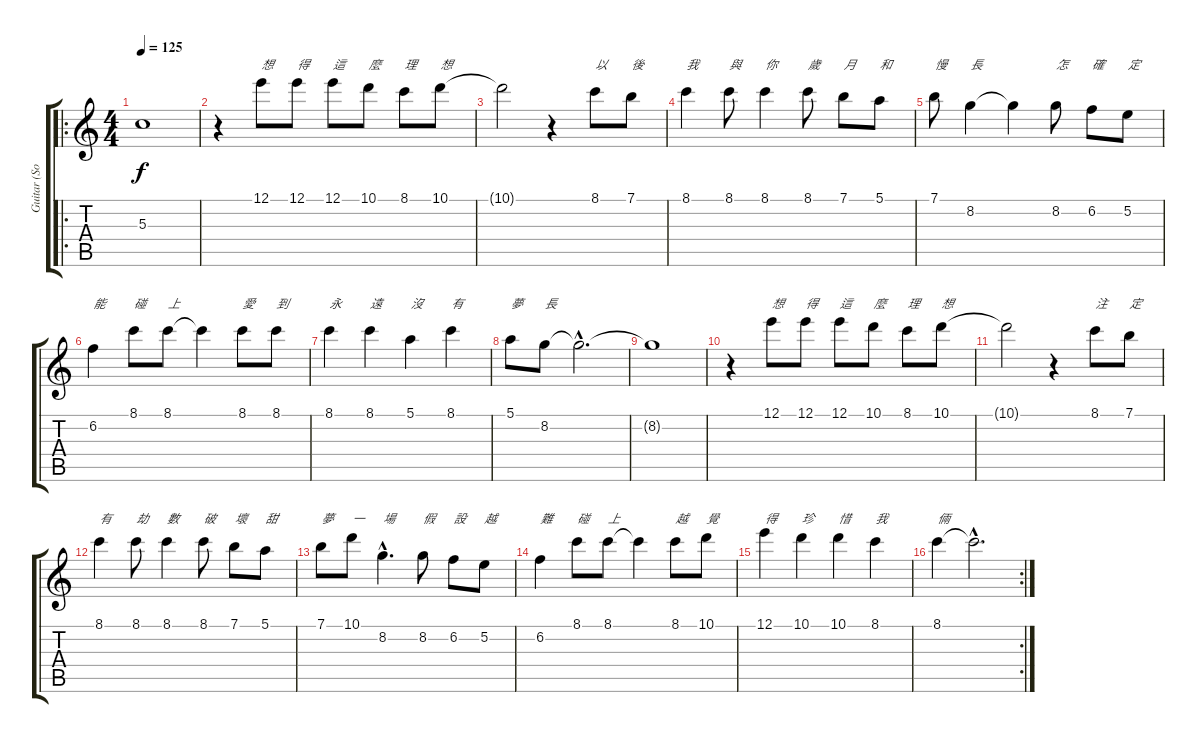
\track ("Guitar (Solo)" "Guitar (So") {instrument electricguitarjazz}
\staff {score tabs}
\tuning (E4 B3 G3 D3 A2 E2) {hide}
\ro
\ts (4 4)
\tempo 125
\clef g2
\ks c
5.3{t}.1{dy f} |
r.4 12.1.8{txt "想"} 12.1.8{txt "得"} 12.1.8{txt "這"} 10.1.8{txt "麼"} 8.1.8{txt "理"} 10.1.8{txt "想"} |
10.1{t}.2 r.4 8.1.8{txt "以"} 7.1.8{txt "後"} |
8.1.4{txt "我"} 8.1.8{txt "與"} 8.1.4{txt "你"} 8.1.8{txt "歲"} 7.1.8{txt "月"} 5.1.8{txt "和"} |
7.1.8{txt "慢"} 8.2.4{txt "長"} 8.2{t}.4 8.2.8{txt "怎"} 6.2.8{txt "確"} 5.2.8{txt "定"} |
6.2.4{txt "能"} 8.1.8{txt "碰"} 8.1.8{txt "上"} 8.1{t}.4 8.1.8{txt "愛"} 8.1.8{txt "到"} |
8.1.4{txt "永"} 8.1.4{txt "遠"} 5.1.4{txt "沒"} 8.1.4{txt "有"} |
5.1.8{txt "夢"} 8.2.8{txt "長"} 8.2{hac t}.2{d} |
8.2{t}.1 |
r.4 12.1.8{txt "想"} 12.1.8{txt "得"} 12.1.8{txt "這"} 10.1.8{txt "麼"} 8.1.8{txt "理"} 10.1.8{txt "想"} |
10.1{t}.2 r.4 8.1.8{txt "注"} 7.1.8{txt "定"} |
8.1.4{txt "有"} 8.1.8{txt "劫"} 8.1.4{txt "數"} 8.1.8{txt "破"} 7.1.8{txt "壞"} 5.1.8{txt "甜"} |
7.1.8{txt "夢"} 10.1.8{txt "一"} 8.2{hac}.4{d txt "場"} 8.2.8{txt "假"} 6.2.8{txt "設"} 5.2.8{txt "越"} |
6.2.4{txt "難"} 8.1.8{txt "碰"} 8.1.8{txt "上"} 8.1{t}.4 8.1.8{txt "越"} 10.1.8{txt "覺"} |
12.1.4{txt "得"} 10.1.4{txt "珍"} 10.1.4{txt "惜"} 8.1.4{txt "我"} |
\rc 2
8.1.4{txt "倆"} 8.1{hac t}.2{d}
